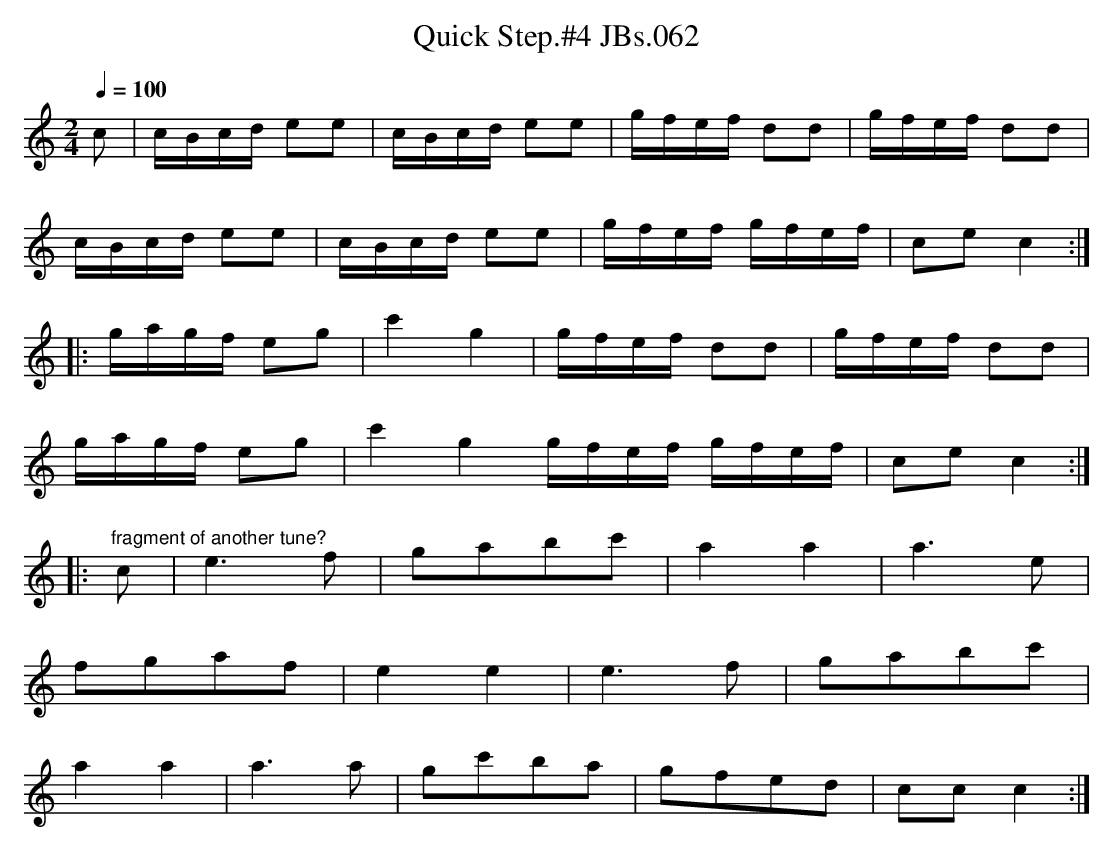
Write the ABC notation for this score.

X:1
T:Quick Step.#4 JBs.062
M:2/4
L:1/16
Q:1/4=100
K:C
c2|cBcd e2e2|cBcd e2e2|gfef d2d2|gfef d2d2|
cBcd e2e2|cBcd e2e2|gfef gfef|c2e2 c4:|
|:gagf e2g2|c'4g4|gfef d2d2|gfef d2d2|
gagf e2g2|c'4g4gfef gfef|c2e2 c4:|
|:"^fragment of another tune? "c2|e6f2|g2a2b2c'2|a4a4|a6e2|
f2g2a2f2|e4e4|e6f2|g2a2b2c'2|
a4a4|a6a2|g2c'2b2a2|g2f2e2d2|c2c2 c4:|
